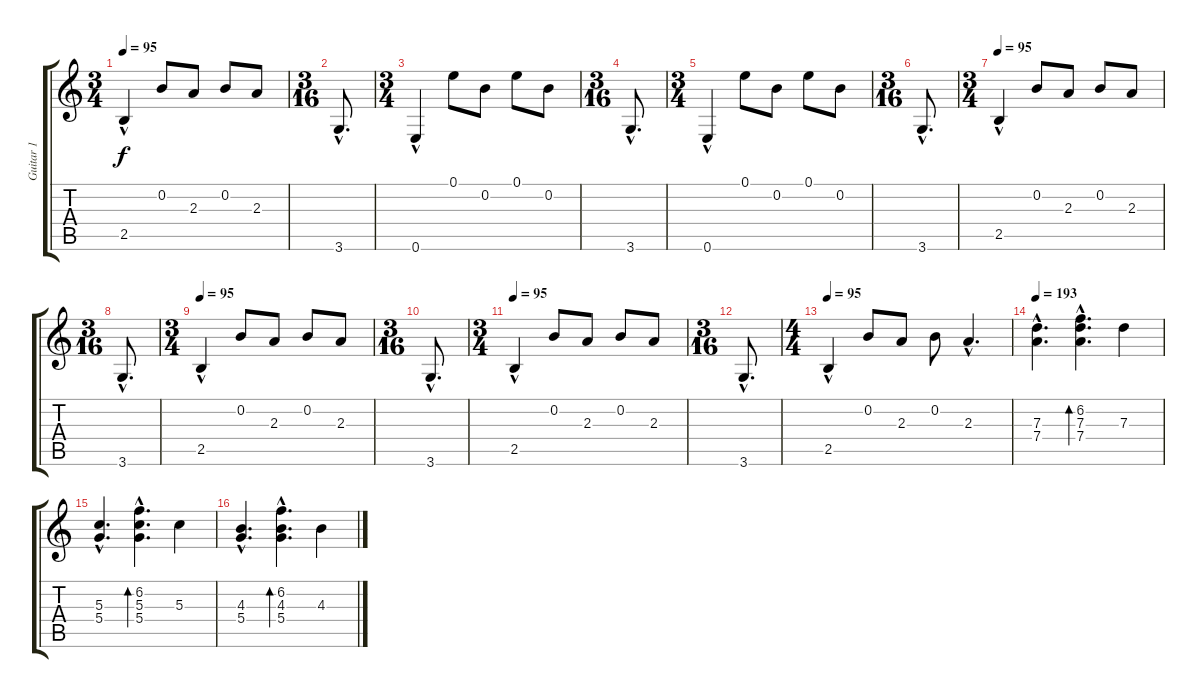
\track ("Guitar 1" "Guitar 1") {instrument distortionguitar}
\staff {score tabs}
\tuning (E4 B3 G3 D3 A2 E2) {hide}
\ts (3 4)
\tempo 95
\clef g2
\ks c
2.5{hac}.4{dy f} 0.2.8 2.3.8 0.2.8 2.3.8 |
\ts (3 16)
3.6{hac}.8{d} |
\ts (3 4)
0.6{hac}.4 0.1.8 0.2.8 0.1.8 0.2.8 |
\ts (3 16)
3.6{hac}.8{d} |
\ts (3 4)
0.6{hac}.4 0.1.8 0.2.8 0.1.8 0.2.8 |
\ts (3 16)
3.6{hac}.8{d} |
\ts (3 4)
\tempo 95
2.5{hac}.4 0.2.8 2.3.8 0.2.8 2.3.8 |
\ts (3 16)
3.6{hac}.8{d} |
\ts (3 4)
\tempo 95
2.5{hac}.4 0.2.8 2.3.8 0.2.8 2.3.8 |
\ts (3 16)
3.6{hac}.8{d} |
\ts (3 4)
\tempo 95
2.5{hac}.4 0.2.8 2.3.8 0.2.8 2.3.8 |
\ts (3 16)
3.6{hac}.8{d} |
\ts (4 4)
\tempo 95
2.5{hac}.4 0.2.8 2.3.8 0.2.8 2.3{hac}.4{d} |
\tempo 193
(7.3{hac} 7.4{hac}).4{d} (6.2{hac} 7.3{hac} 7.4{hac}).4{d bd 240} 7.3.4 |
(5.3{hac} 5.4{hac}).4{d} (6.2{hac} 5.3{hac} 5.4{hac}).4{d bd 240} 5.3.4 |
(4.3{hac} 5.4{hac}).4{d} (6.2{hac} 4.3{hac} 5.4{hac}).4{d bd 240} 4.3.4
